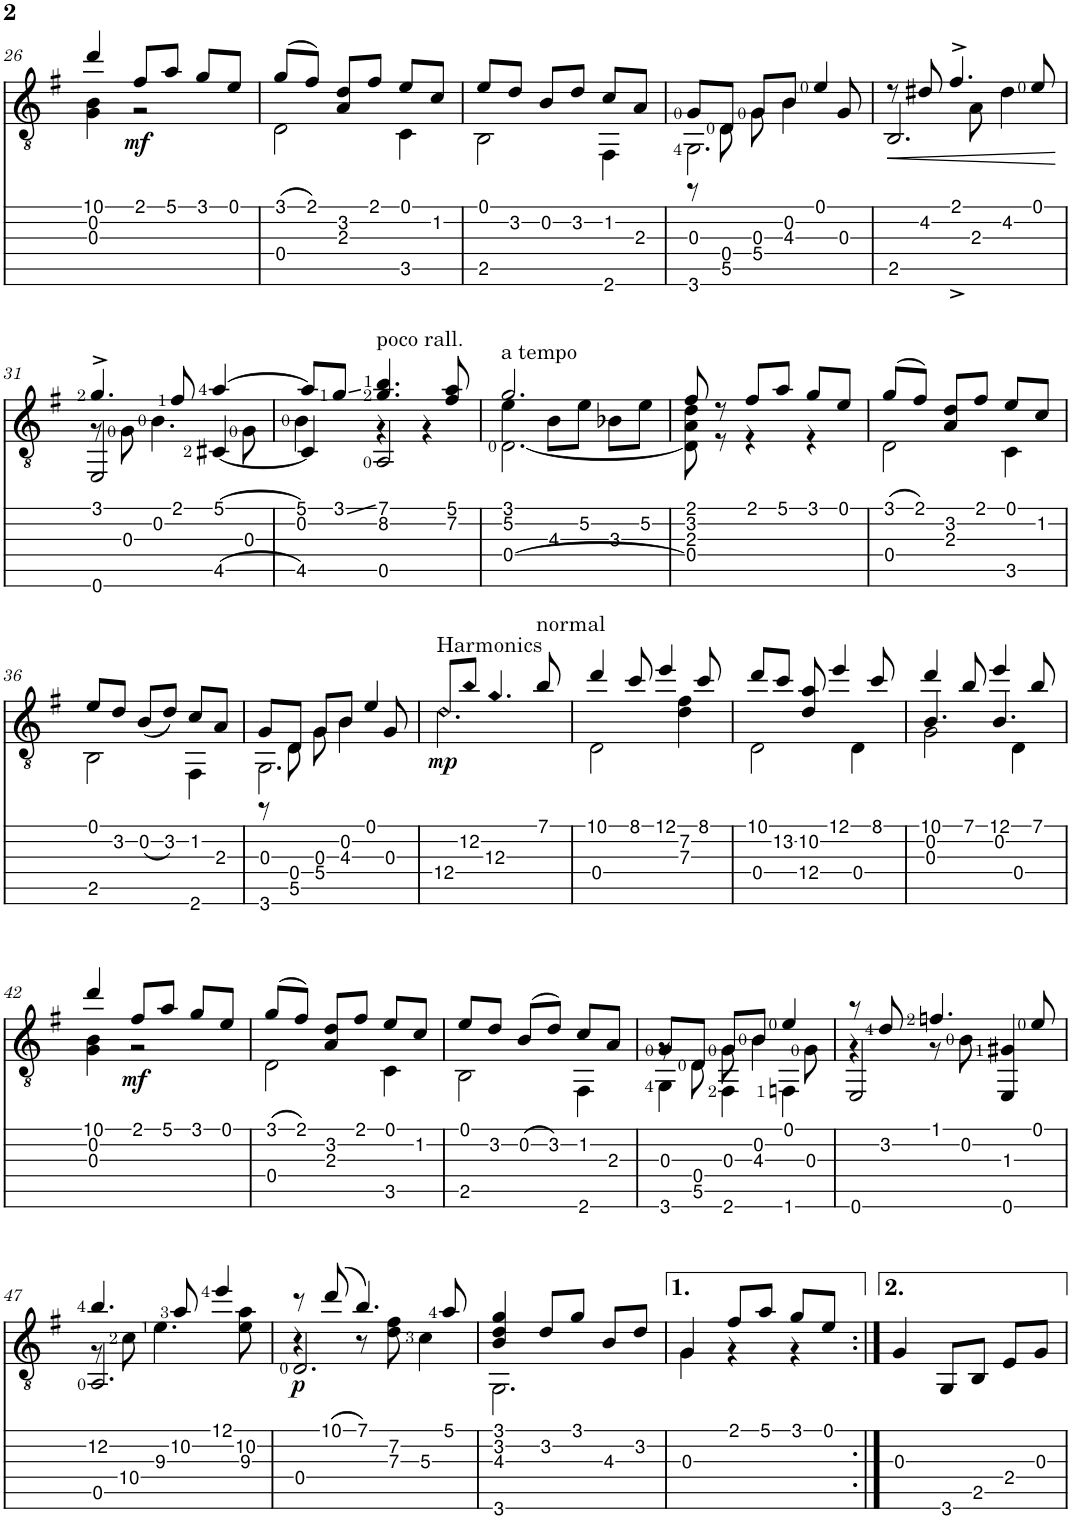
**kern	**kern	**dynam
*part1	*part1	*part1
*staff2	*staff1	*staff1/2
*I"Classical Guitar	*	*
*I'Guit.	*	*
!!LO:PB:g=z
*	*clefGv2	*
*k[f#]	*k[f#]	*
*e:	*e:	*
*M3/4	*M3/4	*
=26	=26	=26
*^	*^	*
4dd	4G 4B	4dd/	4G\ 4B\	.
!	!	!	!	!LO:DY:b
8f#L	2r	8f#/L	2r	mf
8aJ	.	8a/J	.	.
8gL	.	8g/L	.	.
8eJ	.	8e/J	.	.
=27	=27	=27	=27	=27
8gL	2D	(8g/L	2D\	.
8f#J	.	8f#/J)	.	.
8A\ 8d\L	.	8A/ 8d/L	.	.
8f#J	.	8f#/J	.	.
8eL	4C	8e/L	4C\	.
8cJ	.	8c/J	.	.
=28	=28	=28	=28	=28
8eL	2BB	8e/L	2BB\	.
8dJ	.	8d/J	.	.
8BL	.	8B/L	.	.
8dJ	.	8d/J	.	.
8cL	4FF#	8c/L	4FF#\	.
8AJ	.	8A/J	.	.
=29	=29	=29	=29	=29
*	*^	*	*^	*
8GL	2.GG	8r	8G/L	2.GG\	8r	.
8DJ	.	8D	8D/J	.	8D\	.
8GL	.	8G	8G/L	.	8G\	.
8BJ	.	4B	8B/J	.	4B\	.
4e	.	.	4e/	.	.	.
.	.	8G	.	.	8G/	.
=30	=30	=30	=30	=30	=30	=30
!	!	!	!	!	!	!LO:HP:b
8r	4.r	2.BB	8r	4.ryy	2.BB/	<
8d#X	.	.	8d#X/	.	.	.
4.f#^	.	.	4.f#^/	.	.	.
.	8A	.	.	8A\	.	.
.	4d#	.	.	4d#\	.	.
8e	.	.	8e/	.	.	.
*v	*v	*v	*	*	*	*
*	*v	*v	*v	*
.	.	[
!!LO:LB:g=z
=31	=31	=31
*^	*^	*
*	*^	*	*^	*
4.g^	8r	2EE	4.g^/	8r	2EE/	.
.	8G	.	.	8G\	.	.
.	4.B	.	.	4.B\	.	.
8f#	.	.	8f#/	.	.	.
[4a	.	[4C#X	[4a/	.	[<4C#X/	.
.	8G	.	.	8G\	.	.
=32	=32	=32	=32	=32	=32	=32
8aL]	4B	4C#]	8a/L]	4B\	4C#/]	.
8gJ	.	.	8g/J	.	.	.
!	!	!	!LO:TX:a:t=poco rall.	!	!	!
4.g 4.b	4r	2AA	4.g/ 4.b/	4r	2AA/	.
.	4r	.	.	4r	.	.
8f# 8a	.	.	8f#/ 8a/	.	.	.
=33	=33	=33	=33	=33	=33	=33
!	!	!	!LO:TX:a:t=a tempo	!	!	!
[2.D	4e	2.g	[2.D\	4e\	2.g/	.
.	8BL	.	.	8B\L	.	.
.	8eJ	.	.	8e\J	.	.
.	8B-XL	.	.	8B-X\L	.	.
.	8eJ	.	.	8e\J	.	.
*	*v	*v	*	*	*	*
*	*	*	*v	*v	*
=34	=34	=34	=34	=34
8f#	8D] 8A 8d	8f#/	8D\] 8A\ 8d\	.
8r	8r	8r	8r	.
8f#L	4r	8f#/L	4r	.
8aJ	.	8a/J	.	.
8gL	4r	8g/L	4r	.
8eJ	.	8e/J	.	.
=35	=35	=35	=35	=35
8gL	2D	(8g/L	2D\	.
8f#J	.	8f#/J)	.	.
8A\ 8d\L	.	8A/ 8d/L	.	.
8f#J	.	8f#/J	.	.
8eL	4C	8e/L	4C\	.
8cJ	.	8c/J	.	.
!!LO:LB:g=z	!!
=36	=36	=36	=36	=36
8eL	2BB	8e/L	2BB\	.
8dJ	.	8d/J	.	.
8BL	.	(<8B/L	.	.
8dJ	.	8d/J)	.	.
8cL	4FF#	8c/L	4FF#\	.
8AJ	.	8A/J	.	.
=37	=37	=37	=37	=37
*	*^	*	*^	*
8GL	2.GG	8r	8G/L	2.GG\	8r	.
8DJ	.	8D	8D/J	.	8D\	.
8GL	.	8G	8G/L	.	8G\	.
8BJ	.	4B	8B/J	.	4B\	.
4e	.	.	4e/	.	.	.
.	.	8G	.	.	8G/	.
=38	=38	=38	=38	=38	=38	=38
!	!	!	!LO:TX:a:t=Harmonics	!	!	!
!LO:N:head=diamond	!LO:N:head=diamond	!	!	!LO:N:head=diamond	!	!LO:DY:b
*	*v	*v	*	*	*	*
*	*	*	*v	*v	*
8dL	2.d	8d/L	2.d\	mp
!LO:N:head=diamond	!	!LO:N:head=diamond	!	!
8bJ	.	8b/J	.	.
!LO:N:head=diamond	!	!LO:N:head=diamond	!	!
4.g	.	4.g/	.	.
!	!	!LO:TX:a:t=normal	!	!
8b	.	8b/	.	.
=39	=39	=39	=39	=39
4dd	2D	4dd/	2D\	.
8cc	.	8cc/	.	.
4ee	.	4ee/	.	.
.	4d 4f#	.	4d\ 4f#\	.
8cc	.	8cc/	.	.
=40	=40	=40	=40	=40
8ddL	2D	8dd/L	2D\	.
8ccJ	.	8cc/J	.	.
8d 8a	.	8d/ 8a/	.	.
4ee	.	4ee/	.	.
.	4D	.	4D\	.
8cc	.	8cc/	.	.
=41	=41	=41	=41	=41
*	*^	*	*^	*
4dd	2G	4.B	4dd/	2G\	4.B/	.
8b	.	.	8b/	.	.	.
4ee	.	4.B	4ee/	.	4.B/	.
.	4D	.	.	4D\	.	.
8b	.	.	8b/	.	.	.
*	*v	*v	*	*	*	*
*	*	*	*v	*v	*
!!LO:LB:g=z
=42	=42	=42	=42	=42
4dd	4G 4B	4dd/	4G\ 4B\	.
!	!	!	!	!LO:DY:b
8f#L	2r	8f#/L	2r	mf
8aJ	.	8a/J	.	.
8gL	.	8g/L	.	.
8eJ	.	8e/J	.	.
=43	=43	=43	=43	=43
8gL	2D	(8g/L	2D\	.
8f#J	.	8f#/J)	.	.
8A\ 8d\L	.	8A/ 8d/L	.	.
8f#J	.	8f#/J	.	.
8eL	4C	8e/L	4C\	.
8cJ	.	8c/J	.	.
=44	=44	=44	=44	=44
8eL	2BB	8e/L	2BB\	.
8dJ	.	8d/J	.	.
8BL	.	(8B/L	.	.
8dJ	.	8d/J)	.	.
8cL	4FF#	8c/L	4FF#\	.
8AJ	.	8A/J	.	.
=45	=45	=45	=45	=45
*	*^	*	*^	*
8GL	8r	4GG	8G/L	8r	4GG\	.
8DJ	8D	.	8D/J	8D\	.	.
8GL	8G	4FF#	8G/L	8G\	4FF#\	.
8BJ	4B	.	8B/J	4B\	.	.
4e	.	4FFn	4e/	.	4FFn\	.
.	8G	.	.	8G\	.	.
=46	=46	=46	=46	=46	=46	=46
8r	4r	2EE	8r	4r	2EE/	.
8d	.	.	8d/	.	.	.
4.fn	8r	.	4.fn/	8r	.	.
.	8B	.	.	8B\	.	.
.	4r	4EE 4G#X	.	4ryy	4EE/ 4G#X/	.
8e	.	.	8e/	.	.	.
!!LO:LB:g=z	!!	!!
=47	=47	=47	=47	=47	=47	=47
4.b	8r	2.AA	4.b/	8r	2.AA/	.
.	8c	.	.	8c\	.	.
.	4.e	.	.	4.e\	.	.
8a	.	.	8a/	.	.	.
4ee	.	.	4ee/	.	.	.
.	8e 8a	.	.	8e\ 8a\	.	.
=48	=48	=48	=48	=48	=48	=48
!	!	!	!	!	!	!LO:DY:b
8r	4r	2.D	8r	4r	2.D/	p
8dd	.	.	(8dd/	.	.	.
4.b	8r	.	4.b/)	8r	.	.
.	8d 8f#	.	.	8d\ 8f#\	.	.
.	4c	.	.	4c\	.	.
8a	.	.	8a/	.	.	.
*	*v	*v	*	*	*	*
*	*	*	*v	*v	*
=49	=49	=49	=49	=49
4B 4d 4g	2.GG	4B/ 4d/ 4g/	2.GG\	.
8dL	.	8d/L	.	.
8gJ	.	8g/J	.	.
8BL	.	8B/L	.	.
8dJ	.	8d/J	.	.
=50	=50	=50	=50	=50
4G	4G	4G/	4G\	.
8f#L	4r	8f#/L	4r	.
8aJ	.	8a/J	.	.
8gL	4r	8g/L	4r	.
8eJ	.	8e/J	.	.
*v	*v	*	*	*
*	*v	*v	*
=51:|!	=51:|!	=51:|!
4G	4G/	.
8GGL	8GG/L	.
8BBJ	8BB/J	.
8EL	8E/L	.
8GJ	8G/J	.
=	=	=
*-	*-	*-
